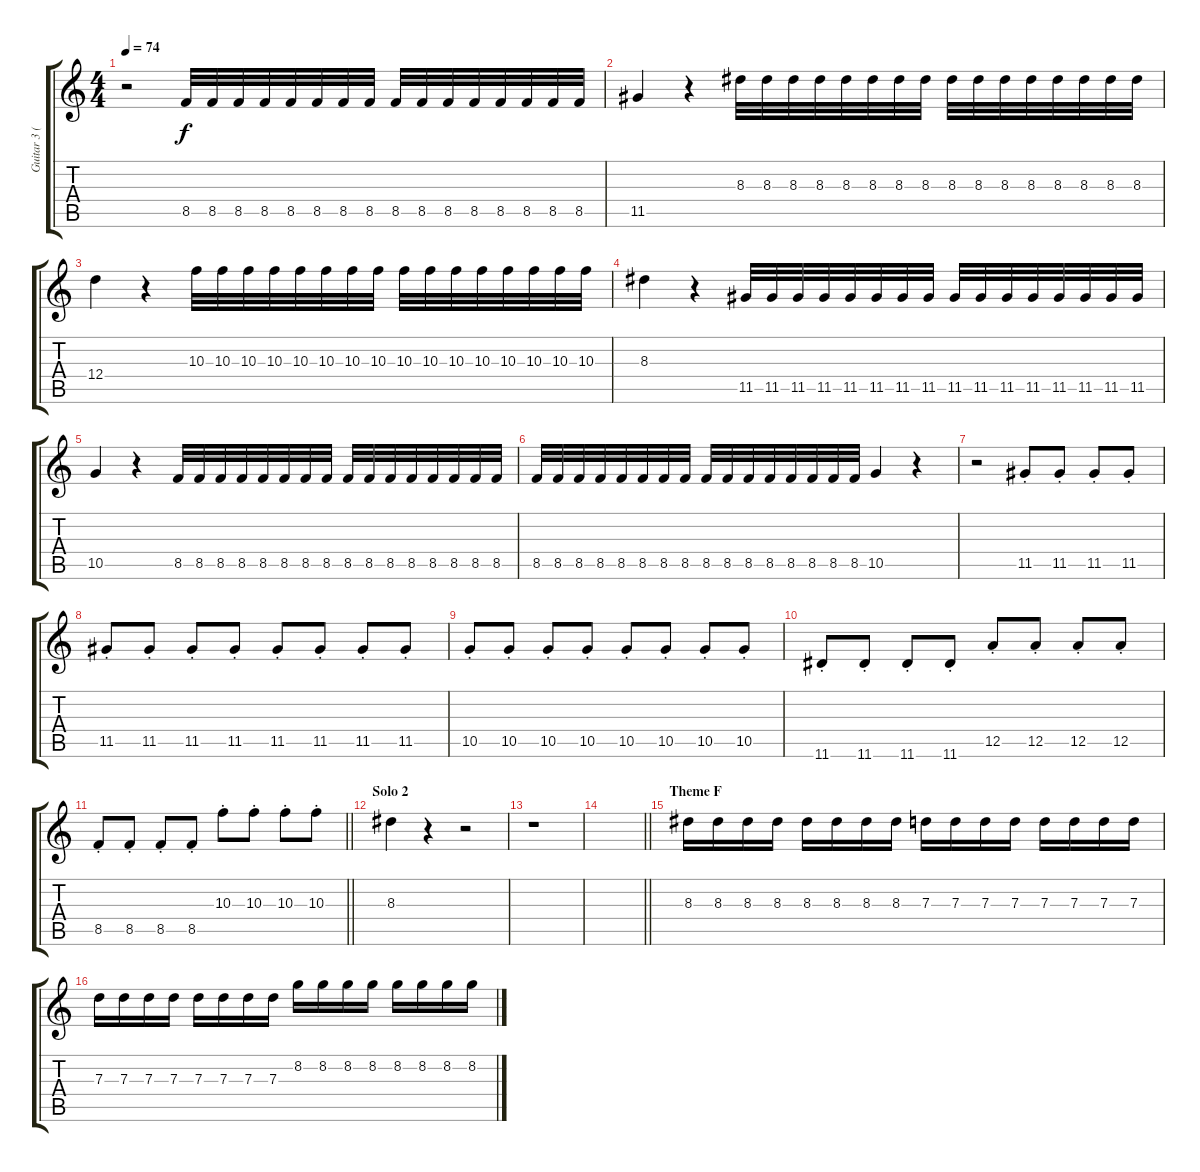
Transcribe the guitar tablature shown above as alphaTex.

\track ("Guitar 3 (Rhythm)" "Guitar 3 (") {instrument overdrivenguitar}
\staff {score tabs}
\tuning (E4 B3 G3 D3 A2 E2) {hide}
\ts (4 4)
\tempo 74
\clef g2
\ks c
r.2{dy f} 8.5.32 8.5.32 8.5.32 8.5.32 8.5.32 8.5.32 8.5.32 8.5.32 8.5.32 8.5.32 8.5.32 8.5.32 8.5.32 8.5.32 8.5.32 8.5.32 |
11.5.4 r.4 8.3.32 8.3.32 8.3.32 8.3.32 8.3.32 8.3.32 8.3.32 8.3.32 8.3.32 8.3.32 8.3.32 8.3.32 8.3.32 8.3.32 8.3.32 8.3.32 |
12.4.4 r.4 10.3.32 10.3.32 10.3.32 10.3.32 10.3.32 10.3.32 10.3.32 10.3.32 10.3.32 10.3.32 10.3.32 10.3.32 10.3.32 10.3.32 10.3.32 10.3.32 |
8.3.4 r.4 11.5.32 11.5.32 11.5.32 11.5.32 11.5.32 11.5.32 11.5.32 11.5.32 11.5.32 11.5.32 11.5.32 11.5.32 11.5.32 11.5.32 11.5.32 11.5.32 |
10.5.4 r.4 8.5.32 8.5.32 8.5.32 8.5.32 8.5.32 8.5.32 8.5.32 8.5.32 8.5.32 8.5.32 8.5.32 8.5.32 8.5.32 8.5.32 8.5.32 8.5.32 |
8.5.32 8.5.32 8.5.32 8.5.32 8.5.32 8.5.32 8.5.32 8.5.32 8.5.32 8.5.32 8.5.32 8.5.32 8.5.32 8.5.32 8.5.32 8.5.32 10.5.4 r.4 |
r.2 11.5{st}.8 11.5{st}.8 11.5{st}.8 11.5{st}.8 |
11.5{st}.8 11.5{st}.8 11.5{st}.8 11.5{st}.8 11.5{st}.8 11.5{st}.8 11.5{st}.8 11.5{st}.8 |
10.5{st}.8 10.5{st}.8 10.5{st}.8 10.5{st}.8 10.5{st}.8 10.5{st}.8 10.5{st}.8 10.5{st}.8 |
11.6{st}.8 11.6{st}.8 11.6{st}.8 11.6{st}.8 12.5{st}.8 12.5{st}.8 12.5{st}.8 12.5{st}.8 |
\barLineRight lightlight
8.5{st}.8 8.5{st}.8 8.5{st}.8 8.5{st}.8 10.3{st}.8 10.3{st}.8 10.3{st}.8 10.3{st}.8 |
\section ("" "Solo 2")
8.3.4 r.4 r.2 |
r.1 |
\barLineRight lightlight
|
\section ("" "Theme F")
8.3.16 8.3.16 8.3.16 8.3.16 8.3.16 8.3.16 8.3.16 8.3.16 7.3.16 7.3.16 7.3.16 7.3.16 7.3.16 7.3.16 7.3.16 7.3.16 |
7.3.16 7.3.16 7.3.16 7.3.16 7.3.16 7.3.16 7.3.16 7.3.16 8.2.16 8.2.16 8.2.16 8.2.16 8.2.16 8.2.16 8.2.16 8.2.16
